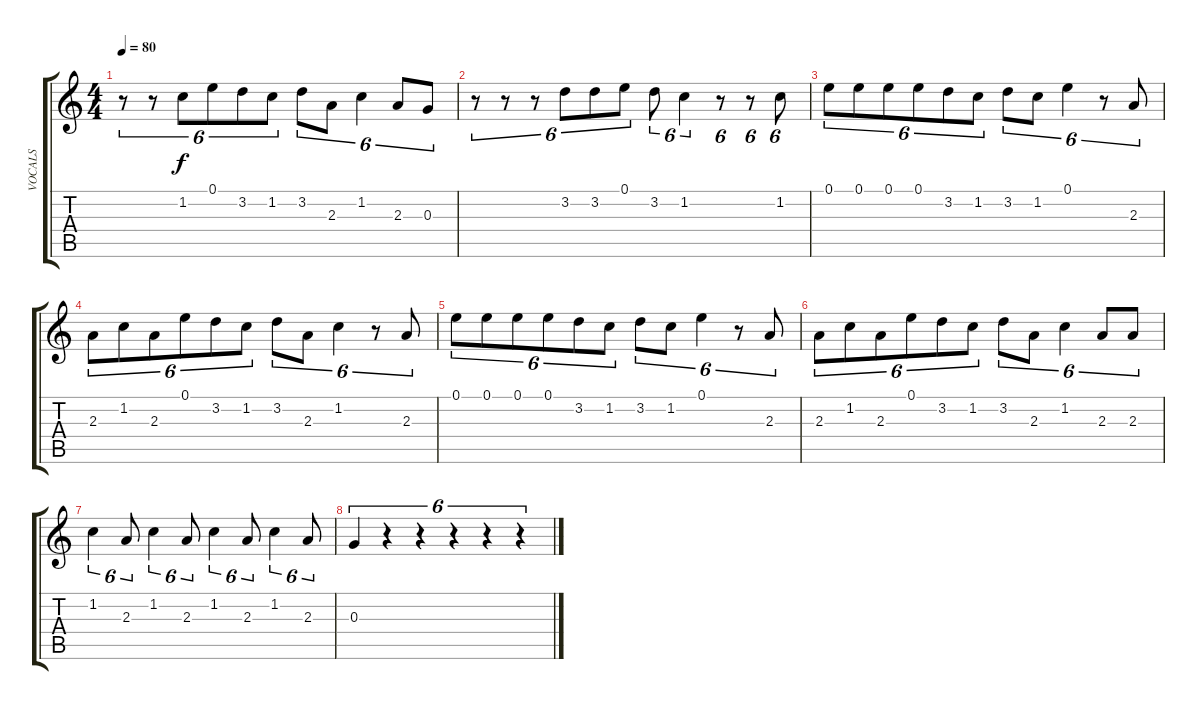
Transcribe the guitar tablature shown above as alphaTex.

\track ("VOCALS" "VOCALS") {instrument acousticguitarnylon}
\staff {score tabs}
\tuning (E4 B3 G3 D3 A2 E2) {hide}
\ts (4 4)
\tempo 80
\clef g2
\ks c
r.8{tu (6 4) dy f} r.8{tu (6 4)} 1.2.8{tu (6 4)} 0.1.8{tu (6 4)} 3.2.8{tu (6 4)} 1.2.8{tu (6 4)} 3.2.8{tu (6 4)} 2.3.8{tu (6 4)} 1.2.4{tu (6 4)} 2.3.8{tu (6 4)} 0.3.8{tu (6 4)} |
r.8{tu (6 4)} r.8{tu (6 4)} r.8{tu (6 4)} 3.2.8{tu (6 4)} 3.2.8{tu (6 4)} 0.1.8{tu (6 4)} 3.2.8{tu (6 4)} 1.2.4{tu (6 4)} r.8{tu (6 4)} r.8{tu (6 4)} 1.2.8{tu (6 4)} |
0.1.8{tu (6 4)} 0.1.8{tu (6 4)} 0.1.8{tu (6 4)} 0.1.8{tu (6 4)} 3.2.8{tu (6 4)} 1.2.8{tu (6 4)} 3.2.8{tu (6 4)} 1.2.8{tu (6 4)} 0.1.4{tu (6 4)} r.8{tu (6 4)} 2.3.8{tu (6 4)} |
2.3.8{tu (6 4)} 1.2.8{tu (6 4)} 2.3.8{tu (6 4)} 0.1.8{tu (6 4)} 3.2.8{tu (6 4)} 1.2.8{tu (6 4)} 3.2.8{tu (6 4)} 2.3.8{tu (6 4)} 1.2.4{tu (6 4)} r.8{tu (6 4)} 2.3.8{tu (6 4)} |
0.1.8{tu (6 4)} 0.1.8{tu (6 4)} 0.1.8{tu (6 4)} 0.1.8{tu (6 4)} 3.2.8{tu (6 4)} 1.2.8{tu (6 4)} 3.2.8{tu (6 4)} 1.2.8{tu (6 4)} 0.1.4{tu (6 4)} r.8{tu (6 4)} 2.3.8{tu (6 4)} |
2.3.8{tu (6 4)} 1.2.8{tu (6 4)} 2.3.8{tu (6 4)} 0.1.8{tu (6 4)} 3.2.8{tu (6 4)} 1.2.8{tu (6 4)} 3.2.8{tu (6 4)} 2.3.8{tu (6 4)} 1.2.4{tu (6 4)} 2.3.8{tu (6 4)} 2.3.8{tu (6 4)} |
1.2.4{tu (6 4)} 2.3.8{tu (6 4)} 1.2.4{tu (6 4)} 2.3.8{tu (6 4)} 1.2.4{tu (6 4)} 2.3.8{tu (6 4)} 1.2.4{tu (6 4)} 2.3.8{tu (6 4)} |
0.3.4{tu (6 4)} r.4{tu (6 4)} r.4{tu (6 4)} r.4{tu (6 4)} r.4{tu (6 4)} r.4{tu (6 4)}
